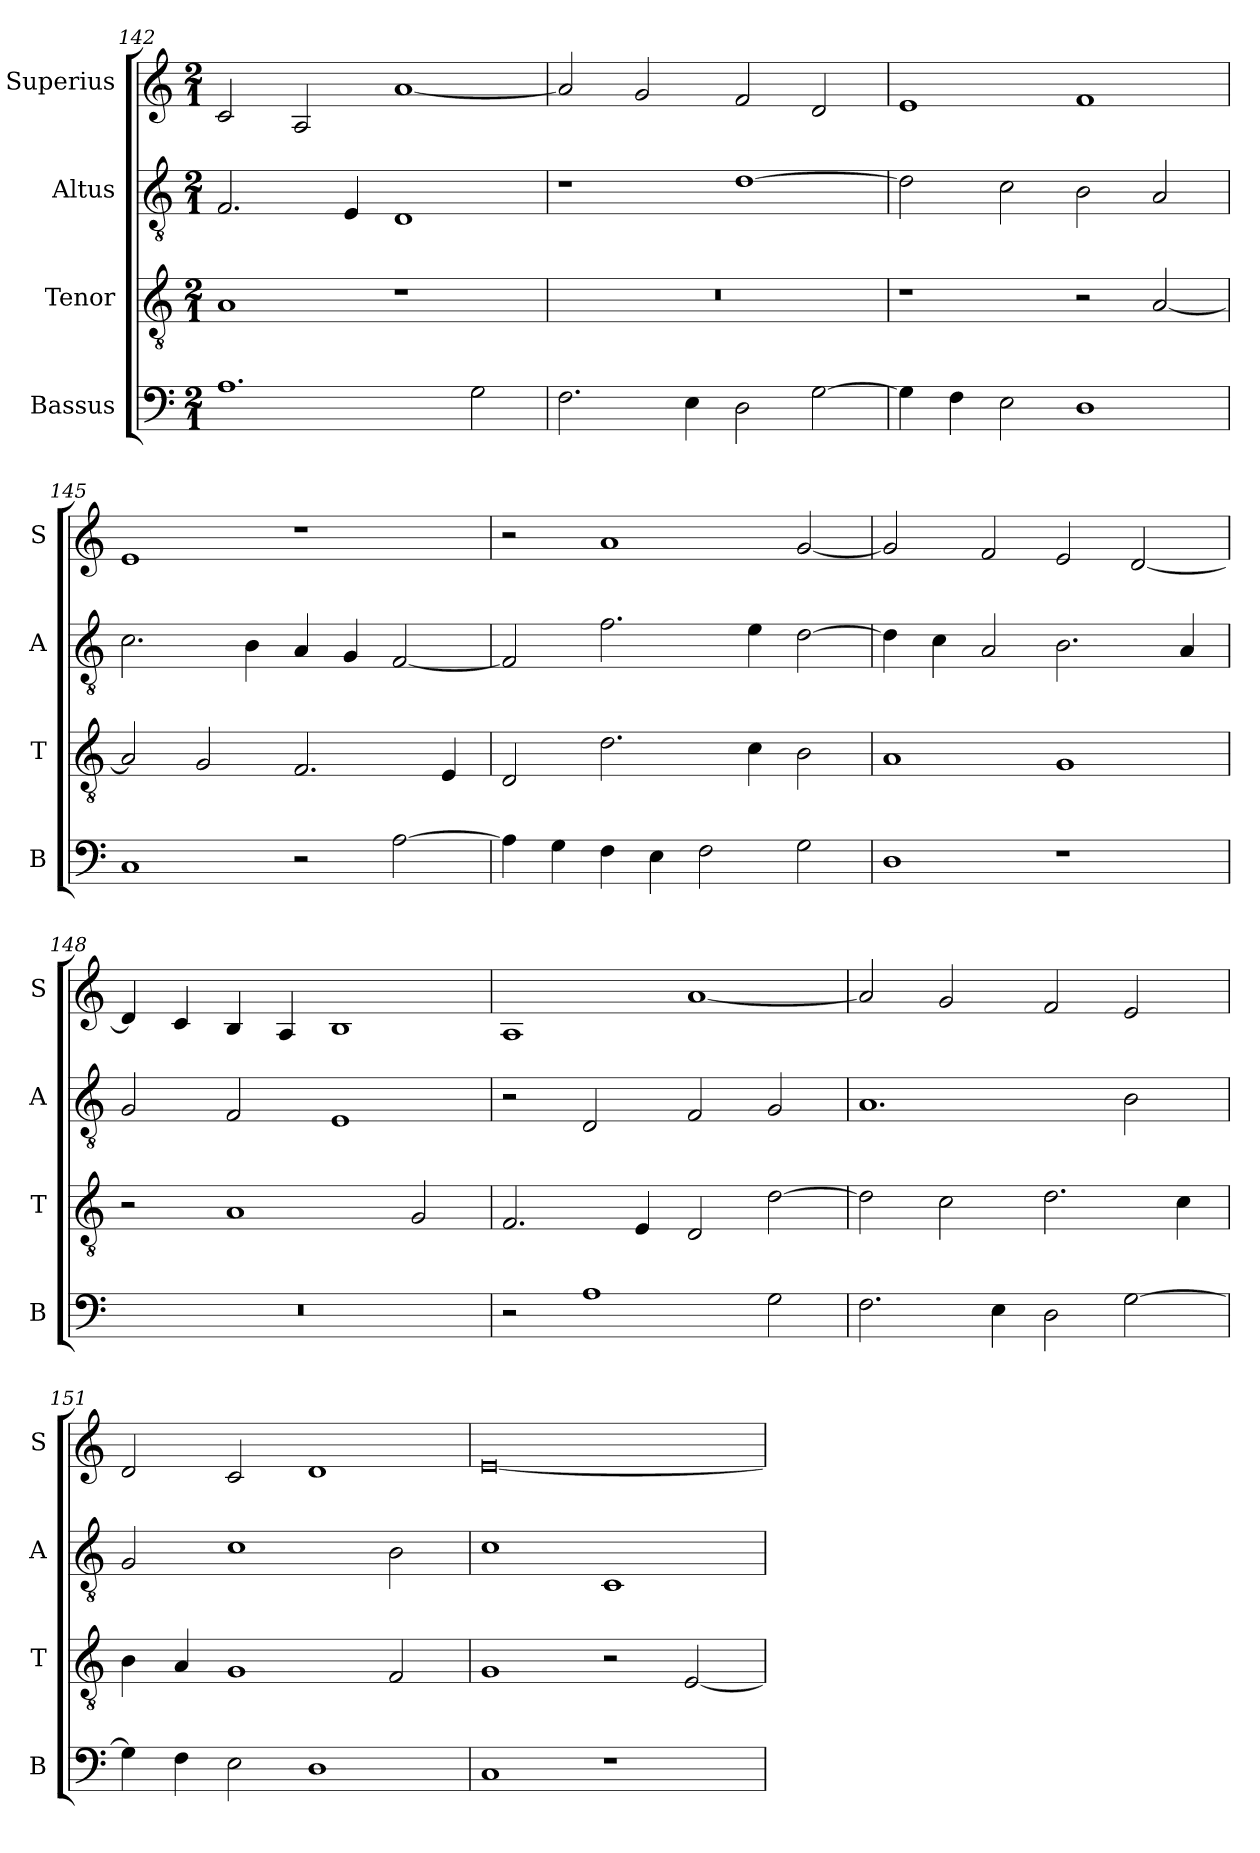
**kern	**kern	**kern	**kern
*part4	*part3	*part2	*part1
*staff4	*staff3	*staff2	*staff1
*I"Bassus	*I"Tenor	*I"Altus	*I"Superius
*I'B	*I'T	*I'A	*I'S
*clefF4	*clefGv2	*clefGv2	*clefG2
*k[]	*k[]	*k[]	*k[]
*C:	*C:	*C:	*C:
*M2/1	*M2/1	*M2/1	*M2/1
=142	=142	=142	=142
1.A	1A	2.F	2c
.	.	.	2A
.	.	4E	.
.	1r	1D	[1a
2G	.	.	.
=143	=143	=143	=143
2.F	0r	1r	2a]
.	.	.	2g
4E	.	.	.
2D	.	[1d	2f
[2G	.	.	2d
=144	=144	=144	=144
4G]	1r	2d]	1e
4F	.	.	.
2E	.	2c	.
1D	2r	2B	1f
.	[2A	2A	.
=145	=145	=145	=145
1C	2A]	2.c	1e
.	2G	.	.
.	.	4B	.
2r	2.F	4A	1r
.	.	4G	.
[2A	.	[2F	.
.	4E	.	.
=146	=146	=146	=146
4A]	2D	2F]	2r
4G	.	.	.
4F	2.d	2.f	1a
4E	.	.	.
2F	.	.	.
.	4c	4e	.
2G	2B	[2d	[2g
=147	=147	=147	=147
1D	1A	4d]	2g]
.	.	4c	.
.	.	2A	2f
1r	1G	2.B	2e
.	.	.	[2d
.	.	4A	.
=148	=148	=148	=148
0r	2r	2G	4d]
.	.	.	4c
.	1A	2F	4B
.	.	.	4A
.	.	1E	1B
.	2G	.	.
=149	=149	=149	=149
2r	2.F	2r	1A
1A	.	2D	.
.	4E	.	.
.	2D	2F	[1a
2G	[2d	2G	.
=150	=150	=150	=150
2.F	2d]	1.A	2a]
.	2c	.	2g
4E	.	.	.
2D	2.d	.	2f
[2G	.	2B	2e
.	4c	.	.
=151	=151	=151	=151
4G]	4B	2G	2d
4F	4A	.	.
2E	1G	1c	2c
1D	.	.	1d
.	2F	2B	.
=152	=152	=152	=152
1C	1G	1c	[0e
1r	2r	1C	.
.	[2E	.	.
=	=	=	=
*-	*-	*-	*-
